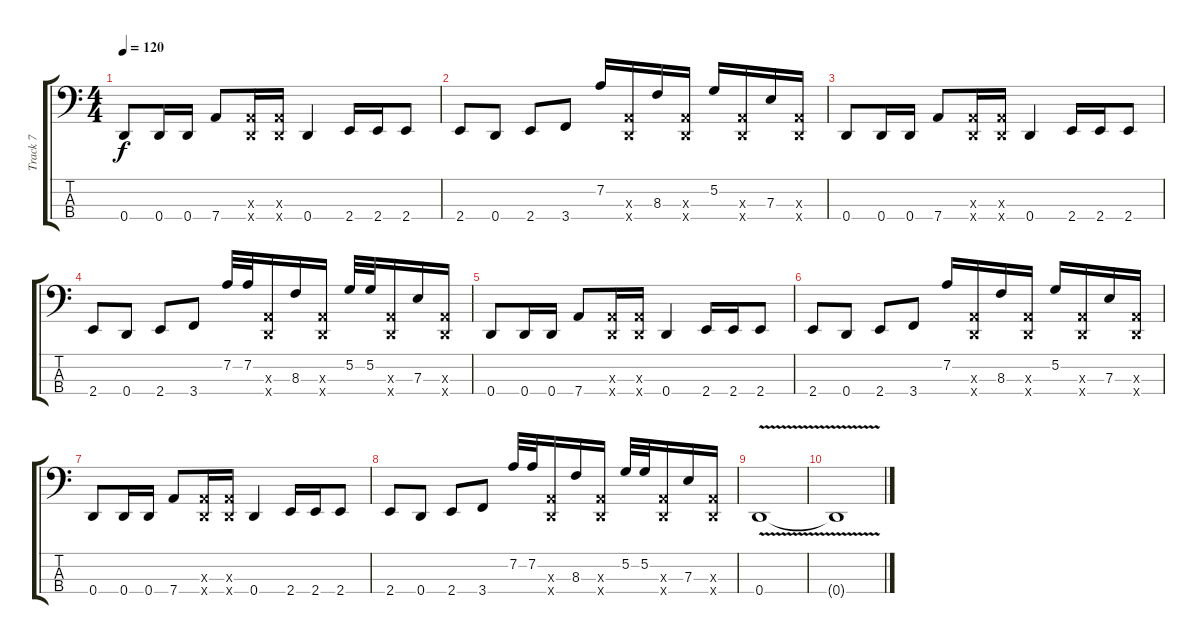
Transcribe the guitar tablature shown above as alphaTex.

\track ("Track 7" "Track 7") {instrument slapbass2}
\staff {score tabs}
\tuning (G2 D2 A1 D1) {hide}
\ts (4 4)
\tempo 120
\clef f4
\ks c
0.4.8{dy f} 0.4.16 0.4.16 7.4.8 (0.3{x} 0.4{x}).16 (0.3{x} 0.4{x}).16 0.4.4 2.4.16 2.4.16 2.4.8 |
2.4.8 0.4.8 2.4.8 3.4.8 7.2.16 (0.3{x} 0.4{x}).16 8.3.16 (0.3{x} 0.4{x}).16 5.2.16 (0.3{x} 0.4{x}).16 7.3.16 (0.3{x} 0.4{x}).16 |
0.4.8 0.4.16 0.4.16 7.4.8 (0.3{x} 0.4{x}).16 (0.3{x} 0.4{x}).16 0.4.4 2.4.16 2.4.16 2.4.8 |
2.4.8 0.4.8 2.4.8 3.4.8 7.2.32 7.2.32 (0.3{x} 0.4{x}).16 8.3.16 (0.3{x} 0.4{x}).16 5.2.32 5.2.32 (0.3{x} 0.4{x}).16 7.3.16 (0.3{x} 0.4{x}).16 |
0.4.8 0.4.16 0.4.16 7.4.8 (0.3{x} 0.4{x}).16 (0.3{x} 0.4{x}).16 0.4.4 2.4.16 2.4.16 2.4.8 |
2.4.8 0.4.8 2.4.8 3.4.8 7.2.16 (0.3{x} 0.4{x}).16 8.3.16 (0.3{x} 0.4{x}).16 5.2.16 (0.3{x} 0.4{x}).16 7.3.16 (0.3{x} 0.4{x}).16 |
0.4.8 0.4.16 0.4.16 7.4.8 (0.3{x} 0.4{x}).16 (0.3{x} 0.4{x}).16 0.4.4 2.4.16 2.4.16 2.4.8 |
2.4.8 0.4.8 2.4.8 3.4.8 7.2.32 7.2.32 (0.3{x} 0.4{x}).16 8.3.16 (0.3{x} 0.4{x}).16 5.2.32 5.2.32 (0.3{x} 0.4{x}).16 7.3.16 (0.3{x} 0.4{x}).16 |
0.4{v}.1 |
0.4{t}.1
